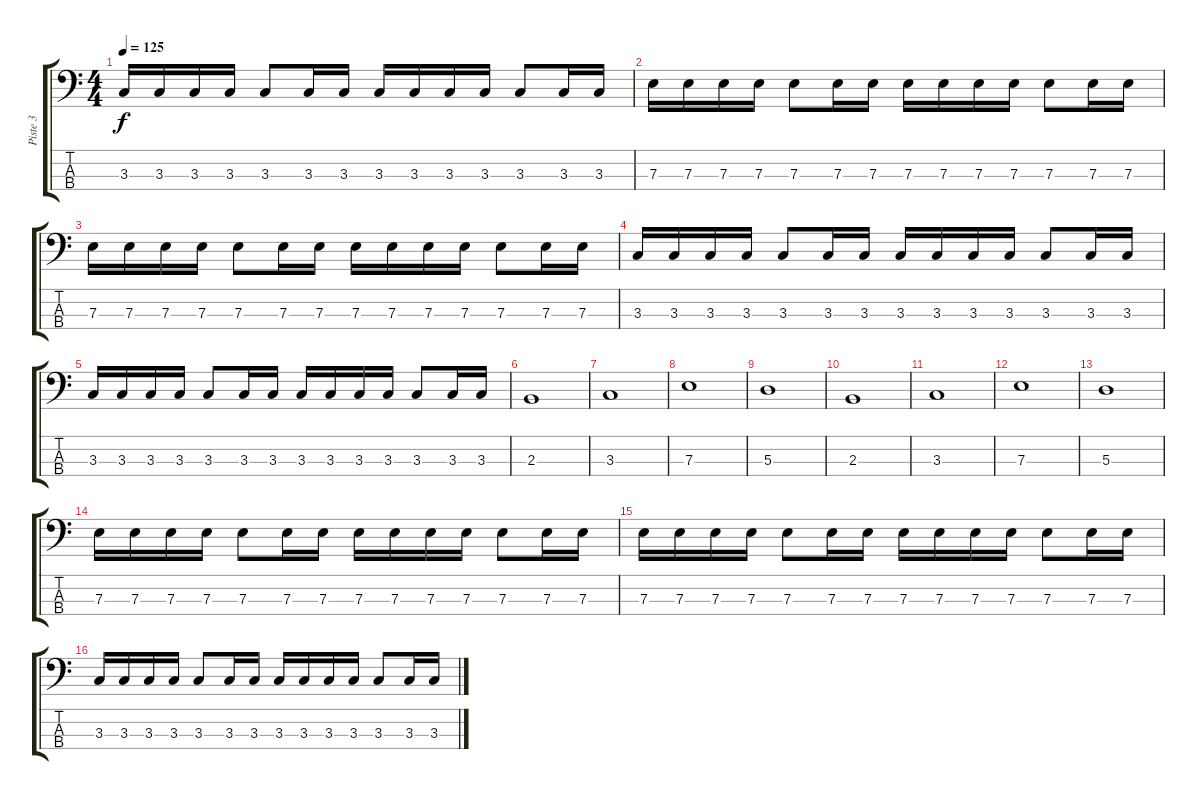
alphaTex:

\track ("Piste 3" "Piste 3") {instrument electricbassfinger}
\staff {score tabs}
\tuning (G2 D2 A1 E1) {hide}
\ts (4 4)
\tempo 125
\clef f4
\ks c
3.3.16{dy f} 3.3.16 3.3.16 3.3.16 3.3.8 3.3.16 3.3.16 3.3.16 3.3.16 3.3.16 3.3.16 3.3.8 3.3.16 3.3.16 |
7.3.16 7.3.16 7.3.16 7.3.16 7.3.8 7.3.16 7.3.16 7.3.16 7.3.16 7.3.16 7.3.16 7.3.8 7.3.16 7.3.16 |
7.3.16 7.3.16 7.3.16 7.3.16 7.3.8 7.3.16 7.3.16 7.3.16 7.3.16 7.3.16 7.3.16 7.3.8 7.3.16 7.3.16 |
3.3.16 3.3.16 3.3.16 3.3.16 3.3.8 3.3.16 3.3.16 3.3.16 3.3.16 3.3.16 3.3.16 3.3.8 3.3.16 3.3.16 |
3.3.16 3.3.16 3.3.16 3.3.16 3.3.8 3.3.16 3.3.16 3.3.16 3.3.16 3.3.16 3.3.16 3.3.8 3.3.16 3.3.16 |
2.3.1 |
3.3.1 |
7.3.1 |
5.3.1 |
2.3.1 |
3.3.1 |
7.3.1 |
5.3.1 |
7.3.16 7.3.16 7.3.16 7.3.16 7.3.8 7.3.16 7.3.16 7.3.16 7.3.16 7.3.16 7.3.16 7.3.8 7.3.16 7.3.16 |
7.3.16 7.3.16 7.3.16 7.3.16 7.3.8 7.3.16 7.3.16 7.3.16 7.3.16 7.3.16 7.3.16 7.3.8 7.3.16 7.3.16 |
3.3.16 3.3.16 3.3.16 3.3.16 3.3.8 3.3.16 3.3.16 3.3.16 3.3.16 3.3.16 3.3.16 3.3.8 3.3.16 3.3.16
